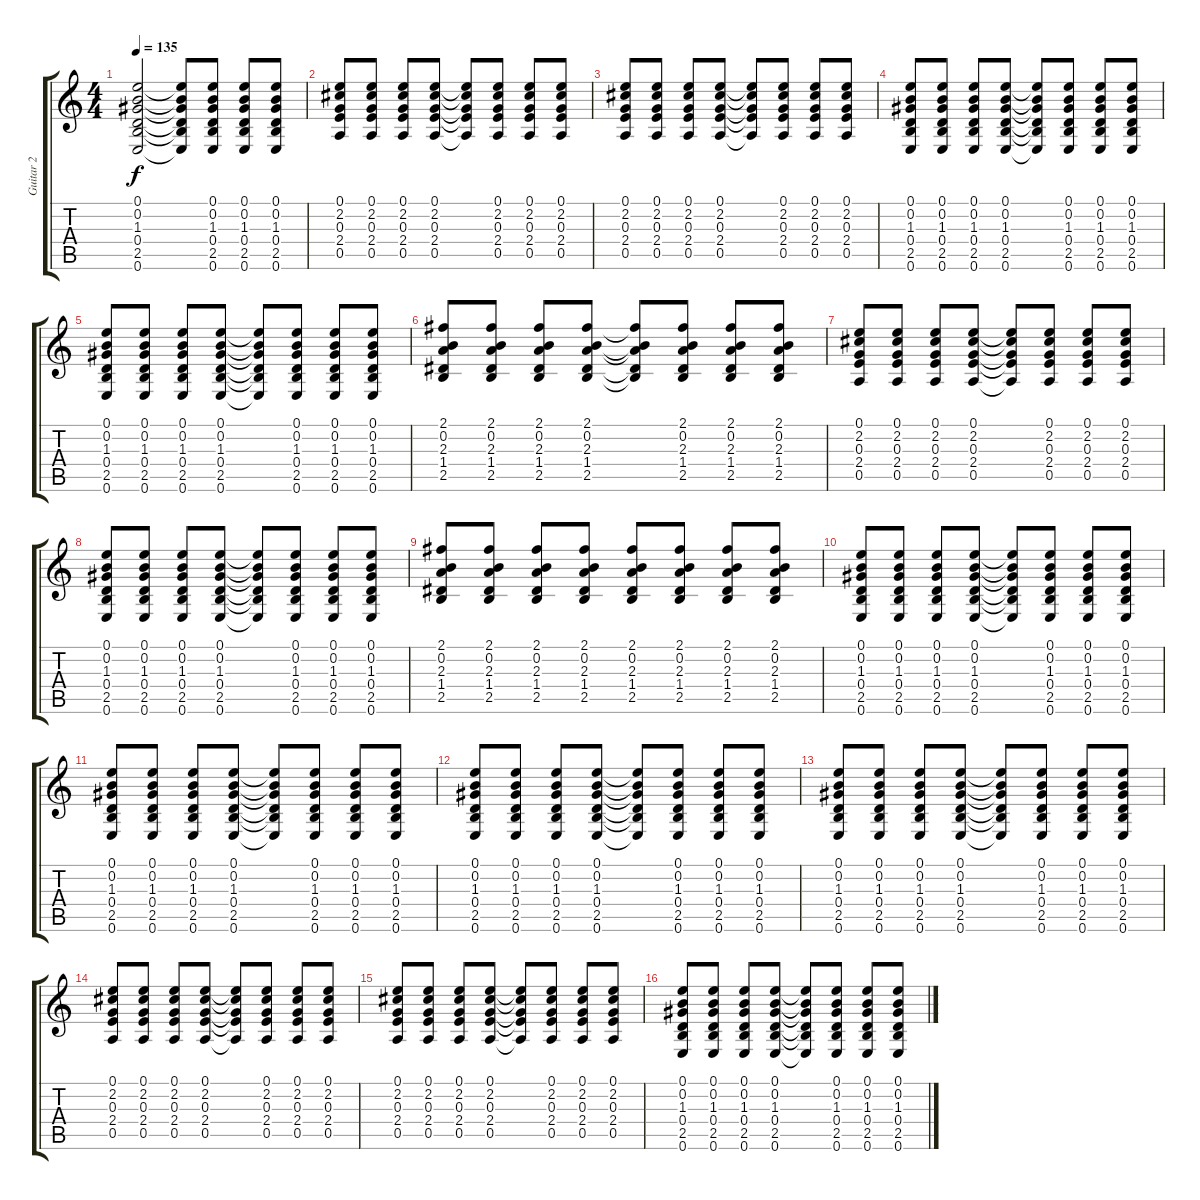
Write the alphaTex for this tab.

\track ("Guitar 2" "Guitar 2") {instrument electricguitarclean}
\staff {score tabs}
\tuning (E4 B3 G3 D3 A2 E2) {hide}
\ts (4 4)
\tempo 135
\clef g2
\ks c
(0.1{t} 0.2{t} 1.3{t} 0.4{t} 2.5{t} 0.6{t}).2{dy f} (0.1{t} 0.2{t} 1.3{t} 0.4{t} 2.5{t} 0.6{t}).8 (0.1 0.2 1.3 0.4 2.5 0.6).8 (0.1 0.2 1.3 0.4 2.5 0.6).8 (0.1 0.2 1.3 0.4 2.5 0.6).8 |
(0.1 2.2 0.3 2.4 0.5).8 (0.1 2.2 0.3 2.4 0.5).8 (0.1 2.2 0.3 2.4 0.5).8 (0.1 2.2 0.3 2.4 0.5).8 (0.1{t} 2.2{t} 0.3{t} 2.4{t} 0.5{t}).8 (0.1 2.2 0.3 2.4 0.5).8 (0.1 2.2 0.3 2.4 0.5).8 (0.1 2.2 0.3 2.4 0.5).8 |
(0.1 2.2 0.3 2.4 0.5).8 (0.1 2.2 0.3 2.4 0.5).8 (0.1 2.2 0.3 2.4 0.5).8 (0.1 2.2 0.3 2.4 0.5).8 (0.1{t} 2.2{t} 0.3{t} 2.4{t} 0.5{t}).8 (0.1 2.2 0.3 2.4 0.5).8 (0.1 2.2 0.3 2.4 0.5).8 (0.1 2.2 0.3 2.4 0.5).8 |
(0.1 0.2 1.3 0.4 2.5 0.6).8 (0.1 0.2 1.3 0.4 2.5 0.6).8 (0.1 0.2 1.3 0.4 2.5 0.6).8 (0.1 0.2 1.3 0.4 2.5 0.6).8 (0.1{t} 0.2{t} 1.3{t} 0.4{t} 2.5{t} 0.6{t}).8 (0.1 0.2 1.3 0.4 2.5 0.6).8 (0.1 0.2 1.3 0.4 2.5 0.6).8 (0.1 0.2 1.3 0.4 2.5 0.6).8 |
(0.1 0.2 1.3 0.4 2.5 0.6).8 (0.1 0.2 1.3 0.4 2.5 0.6).8 (0.1 0.2 1.3 0.4 2.5 0.6).8 (0.1 0.2 1.3 0.4 2.5 0.6).8 (0.1{t} 0.2{t} 1.3{t} 0.4{t} 2.5{t} 0.6{t}).8 (0.1 0.2 1.3 0.4 2.5 0.6).8 (0.1 0.2 1.3 0.4 2.5 0.6).8 (0.1 0.2 1.3 0.4 2.5 0.6).8 |
(2.1 0.2 2.3 1.4 2.5).8 (2.1 0.2 2.3 1.4 2.5).8 (2.1 0.2 2.3 1.4 2.5).8 (2.1 0.2 2.3 1.4 2.5).8 (2.1{t} 0.2{t} 2.3{t} 1.4{t} 2.5{t}).8 (2.1 0.2 2.3 1.4 2.5).8 (2.1 0.2 2.3 1.4 2.5).8 (2.1 0.2 2.3 1.4 2.5).8 |
(0.1 2.2 0.3 2.4 0.5).8 (0.1 2.2 0.3 2.4 0.5).8 (0.1 2.2 0.3 2.4 0.5).8 (0.1 2.2 0.3 2.4 0.5).8 (0.1{t} 2.2{t} 0.3{t} 2.4{t} 0.5{t}).8 (0.1 2.2 0.3 2.4 0.5).8 (0.1 2.2 0.3 2.4 0.5).8 (0.1 2.2 0.3 2.4 0.5).8 |
(0.1 0.2 1.3 0.4 2.5 0.6).8 (0.1 0.2 1.3 0.4 2.5 0.6).8 (0.1 0.2 1.3 0.4 2.5 0.6).8 (0.1 0.2 1.3 0.4 2.5 0.6).8 (0.1{t} 0.2{t} 1.3{t} 0.4{t} 2.5{t} 0.6{t}).8 (0.1 0.2 1.3 0.4 2.5 0.6).8 (0.1 0.2 1.3 0.4 2.5 0.6).8 (0.1 0.2 1.3 0.4 2.5 0.6).8 |
(2.1 0.2 2.3 1.4 2.5).8 (2.1 0.2 2.3 1.4 2.5).8 (2.1 0.2 2.3 1.4 2.5).8 (2.1 0.2 2.3 1.4 2.5).8 (2.1 0.2 2.3 1.4 2.5).8 (2.1 0.2 2.3 1.4 2.5).8 (2.1 0.2 2.3 1.4 2.5).8 (2.1 0.2 2.3 1.4 2.5).8 |
(0.1 0.2 1.3 0.4 2.5 0.6).8 (0.1 0.2 1.3 0.4 2.5 0.6).8 (0.1 0.2 1.3 0.4 2.5 0.6).8 (0.1 0.2 1.3 0.4 2.5 0.6).8 (0.1{t} 0.2{t} 1.3{t} 0.4{t} 2.5{t} 0.6{t}).8 (0.1 0.2 1.3 0.4 2.5 0.6).8 (0.1 0.2 1.3 0.4 2.5 0.6).8 (0.1 0.2 1.3 0.4 2.5 0.6).8 |
(0.1 0.2 1.3 0.4 2.5 0.6).8 (0.1 0.2 1.3 0.4 2.5 0.6).8 (0.1 0.2 1.3 0.4 2.5 0.6).8 (0.1 0.2 1.3 0.4 2.5 0.6).8 (0.1{t} 0.2{t} 1.3{t} 0.4{t} 2.5{t} 0.6{t}).8 (0.1 0.2 1.3 0.4 2.5 0.6).8 (0.1 0.2 1.3 0.4 2.5 0.6).8 (0.1 0.2 1.3 0.4 2.5 0.6).8 |
(0.1 0.2 1.3 0.4 2.5 0.6).8 (0.1 0.2 1.3 0.4 2.5 0.6).8 (0.1 0.2 1.3 0.4 2.5 0.6).8 (0.1 0.2 1.3 0.4 2.5 0.6).8 (0.1{t} 0.2{t} 1.3{t} 0.4{t} 2.5{t} 0.6{t}).8 (0.1 0.2 1.3 0.4 2.5 0.6).8 (0.1 0.2 1.3 0.4 2.5 0.6).8 (0.1 0.2 1.3 0.4 2.5 0.6).8 |
(0.1 0.2 1.3 0.4 2.5 0.6).8 (0.1 0.2 1.3 0.4 2.5 0.6).8 (0.1 0.2 1.3 0.4 2.5 0.6).8 (0.1 0.2 1.3 0.4 2.5 0.6).8 (0.1{t} 0.2{t} 1.3{t} 0.4{t} 2.5{t} 0.6{t}).8 (0.1 0.2 1.3 0.4 2.5 0.6).8 (0.1 0.2 1.3 0.4 2.5 0.6).8 (0.1 0.2 1.3 0.4 2.5 0.6).8 |
(0.1 2.2 0.3 2.4 0.5).8 (0.1 2.2 0.3 2.4 0.5).8 (0.1 2.2 0.3 2.4 0.5).8 (0.1 2.2 0.3 2.4 0.5).8 (0.1{t} 2.2{t} 0.3{t} 2.4{t} 0.5{t}).8 (0.1 2.2 0.3 2.4 0.5).8 (0.1 2.2 0.3 2.4 0.5).8 (0.1 2.2 0.3 2.4 0.5).8 |
(0.1 2.2 0.3 2.4 0.5).8 (0.1 2.2 0.3 2.4 0.5).8 (0.1 2.2 0.3 2.4 0.5).8 (0.1 2.2 0.3 2.4 0.5).8 (0.1{t} 2.2{t} 0.3{t} 2.4{t} 0.5{t}).8 (0.1 2.2 0.3 2.4 0.5).8 (0.1 2.2 0.3 2.4 0.5).8 (0.1 2.2 0.3 2.4 0.5).8 |
(0.1 0.2 1.3 0.4 2.5 0.6).8 (0.1 0.2 1.3 0.4 2.5 0.6).8 (0.1 0.2 1.3 0.4 2.5 0.6).8 (0.1 0.2 1.3 0.4 2.5 0.6).8 (0.1{t} 0.2{t} 1.3{t} 0.4{t} 2.5{t} 0.6{t}).8 (0.1 0.2 1.3 0.4 2.5 0.6).8 (0.1 0.2 1.3 0.4 2.5 0.6).8 (0.1 0.2 1.3 0.4 2.5 0.6).8
